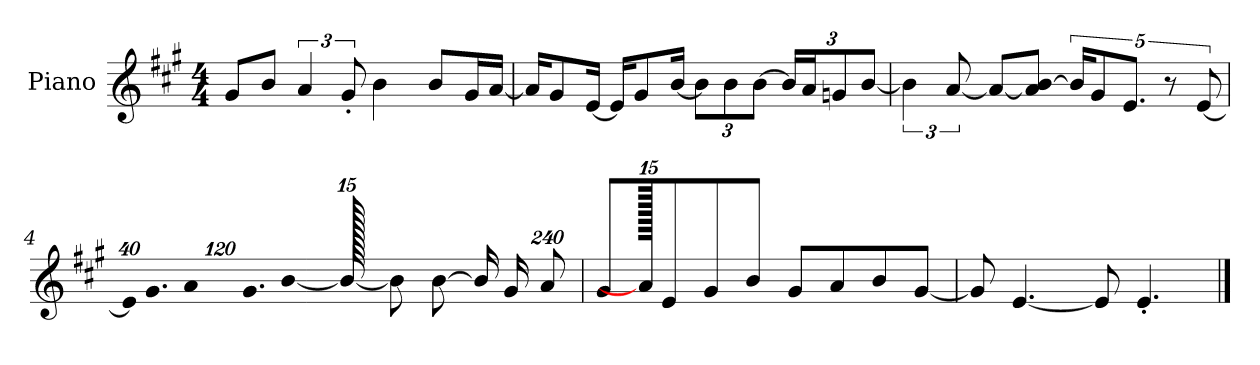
**kern
*part1
*staff1
*I"Piano
*I'P-no
*clefG2
*k[f#c#g#]
*M4/4
*MM90
=1
8g#/L
8b/J
6a/
12g#'/
4b\
8b/L
16g#/L
[16a/JJ
=2
16a/KL]
8g#/
[16e/Jk
16e/KL]
8g#/
[16b/Jk
*Xbrackettup
12b\L]
12b\
[12b\J
24b/LL]
24a/J
12gn/
[12b/J
=3
*brackettup
6b\]
[12a/
8a/L_
8a/] [8b/J
20b/KL]
10g#/
10.e/J
10r
[10e/
!!LO:LB:g=z
=4
*Xbrackettup
!LO:N:vis=32
640%23e/KLL]
!LO:N:vis=16.
960%103g#/J
!LO:N:vis=8
960%137a/
!LO:N:vis=16.
960%103g#/L
[384%41b/J
1920b/_
8b\L]
[8b\J
16b/LL]
16g#/J
[1920%239a/J
=5
8g#/L
1920a/]
8e/
8g#/
8b/J
8g#/L
8a/
8b/
[8g#/J
=6
8g#/]
[4.e/
8e/]
4.e'/
==
*-
